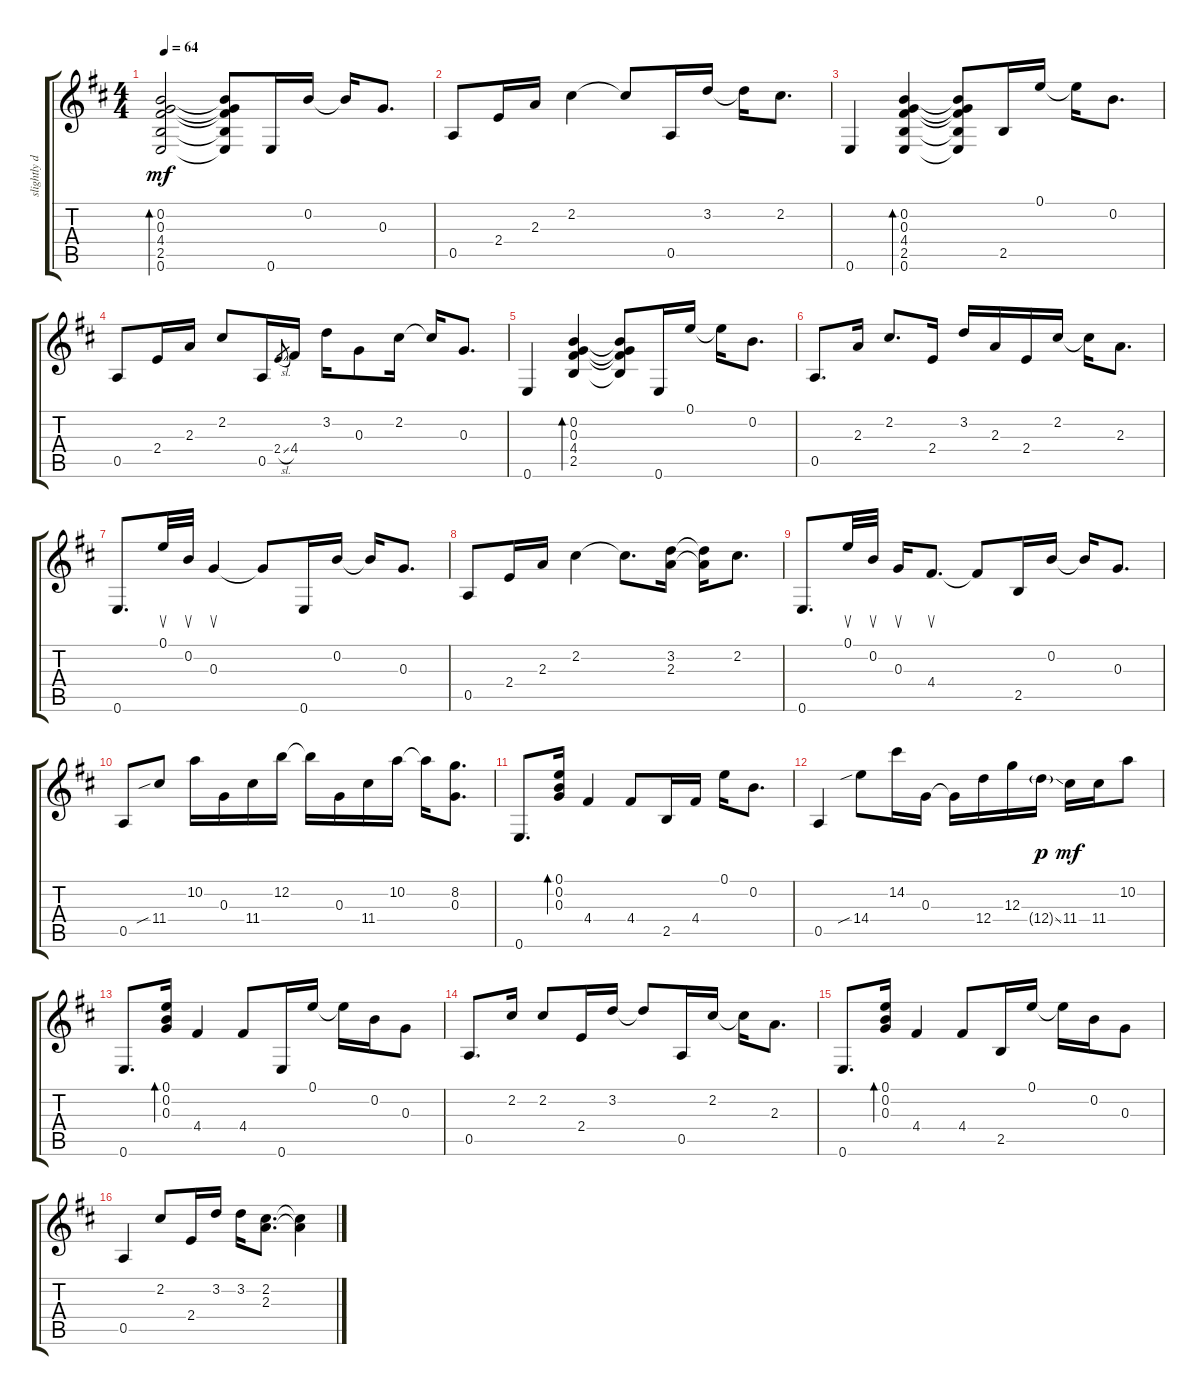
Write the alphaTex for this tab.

\track ("slightly dirty" "slightly d") {instrument overdrivenguitar}
\staff {score tabs}
\tuning (E4 B3 G3 D3 A2 E2) {hide}
\ts (4 4)
\tempo 64
\clef g2
\ks d
(0.2 0.3 4.4 2.5 0.6).2{bd 30 dy mf instrument overdrivenguitar} (0.2{t} 0.3{t} 4.4{t} 2.5{t} 0.6{t}).8 0.6.16 0.2.16 0.2{t}.16 0.3.8{d} |
0.5.8 2.4.16 2.3.16 2.2.4 2.2{t}.8 0.5.16 3.2.16 3.2{t}.16 2.2.8{d} |
0.6.4 (0.2 0.3 4.4 2.5 0.6).4{bd 30} (0.2{t} 0.3{t} 4.4{t} 2.5{t} 0.6{t}).8 2.5.16 0.1.16 0.1{t}.16 0.2.8{d} |
0.5.8 2.4.16 2.3.16 2.2.8 0.5.16 2.4{sl}.8{gr} 4.4.16 3.2.16 0.3.8 2.2.16 2.2{t}.16 0.3.8{d} |
0.6.4 (0.2 0.3 4.4 2.5).4{bd 30} (0.2{t} 0.3{t} 4.4{t} 2.5{t}).8 0.6.16 0.1.16 0.1{t}.16 0.2.8{d} |
0.5.8{d} 2.3.16 2.2.8{d} 2.4.16 3.2.16 2.3.16 2.4.16 2.2.16 2.2{t}.16 2.3.8{d} |
0.6.8{d} 0.1.32{su} 0.2.32{su} 0.3.4{su} 0.3{t}.8 0.6.16 0.2.16 0.2{t}.16 0.3.8{d} |
0.5.8 2.4.16 2.3.16 2.2.4 2.2{t}.8{d} (3.2 2.3).16 (3.2{t} 2.3{t}).16 2.2.8{d} |
0.6.8{d} 0.1.32{su} 0.2.32{su} 0.3.16{su} 4.4.8{d su} 4.4{t}.8 2.5.16 0.2.16 0.2{t}.16 0.3.8{d} |
0.5.8 11.4{sib}.8 10.2.16 0.3.16 11.4.16 12.2.16 12.2{t}.16 0.3.16 11.4.16 10.2.16 10.2{t}.16 (8.2 0.3).8{d} |
0.6.8{d} (0.1 0.2 0.3).16{bd 30} 4.4.4 4.4.8 2.5.16 4.4.16 0.1.16 0.2.8{d} |
0.5.4 14.4{sib}.8 14.2.16 0.3.16 0.3{t}.16 12.4.16 12.3.16 12.4{ss g}.16{dy p} 11.4.16{dy mf} 11.4.16 10.2.8 |
0.6.8{d} (0.1 0.2 0.3).16{bd 30} 4.4.4 4.4.8 0.6.16 0.1.16 0.1{t}.16 0.2.16 0.3.8 |
0.5.8{d} 2.2.16 2.2.8 2.4.16 3.2.16 3.2{t}.8 0.5.16 2.2.16 2.2{t}.16 2.3.8{d} |
0.6.8{d} (0.1 0.2 0.3).16{bd 30} 4.4.4 4.4.8 2.5.16 0.1.16 0.1{t}.16 0.2.16 0.3.8 |
0.5.4 2.2.8 2.4.16 3.2.16 3.2.16 (2.2 2.3).8{d} (2.2{t} 2.3{t}).4
